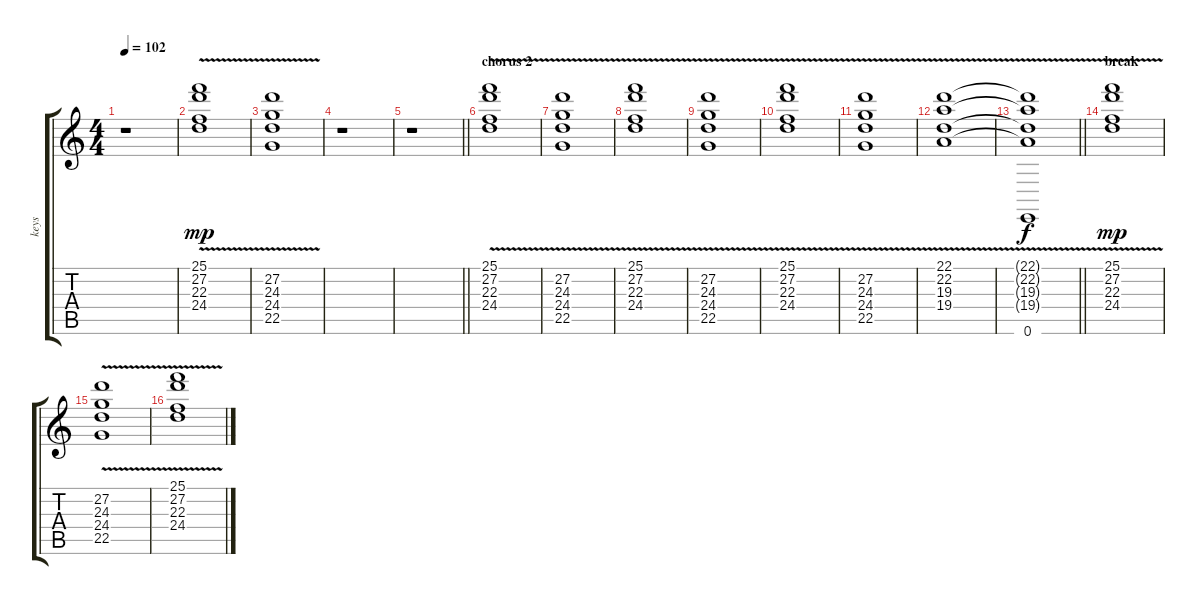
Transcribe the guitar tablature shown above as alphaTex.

\track ("keys" "keys") {instrument rockorgan}
\staff {score tabs}
\tuning (E4 B3 G3 D3 A2 E2) {hide}
\ts (4 4)
\tempo 102
\clef g2
\ks c
r.1{dy f} |
(25.1{v} 27.2{v} 22.3{v} 24.4{v}).1{dy mp} |
(27.2{v} 24.3{v} 24.4{v} 22.5{v}).1 |
r.1 |
\barLineRight lightlight
r.1 |
\section ("" "chorus 2")
(25.1{v} 27.2{v} 22.3{v} 24.4{v}).1 |
(27.2{v} 24.3{v} 24.4{v} 22.5{v}).1 |
(25.1{v} 27.2{v} 22.3{v} 24.4{v}).1 |
(27.2{v} 24.3{v} 24.4{v} 22.5{v}).1 |
(25.1{v} 27.2{v} 22.3{v} 24.4{v}).1 |
(27.2{v} 24.3{v} 24.4{v} 22.5{v}).1 |
(22.1{v} 22.2{v} 19.3{v} 19.4{v}).1 |
\barLineRight lightlight
(22.1{t} 22.2{t} 19.3{t} 19.4{t} 0.6).1{dy f} |
\section ("" "break")
(25.1{v} 27.2{v} 22.3{v} 24.4{v}).1{dy mp} |
(27.2{v} 24.3{v} 24.4{v} 22.5{v}).1 |
(25.1{v} 27.2{v} 22.3{v} 24.4{v}).1
